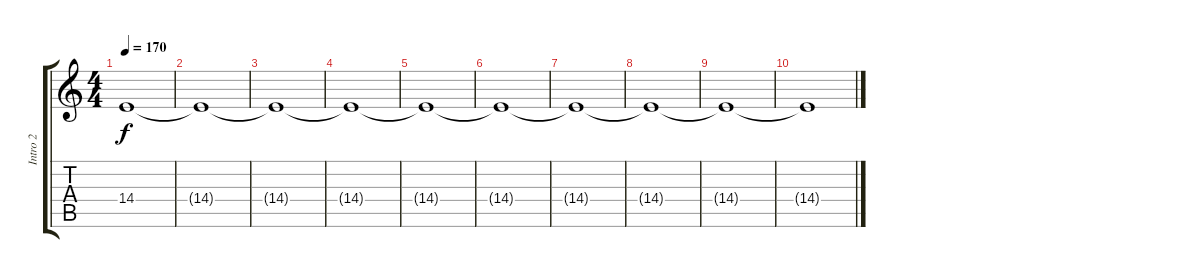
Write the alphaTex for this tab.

\track ("Intro 2" "Intro 2") {instrument shakuhachi}
\staff {score tabs}
\tuning (E4 B3 G3 D3 A2 E2) {hide}
\ts (4 4)
\tempo 170
\clef g2
\ks c
14.4{t}.1{dy f} |
14.4{t}.1 |
14.4{t}.1 |
14.4{t}.1 |
14.4{t}.1 |
14.4{t}.1 |
14.4{t}.1 |
14.4{t}.1 |
14.4{t}.1 |
14.4{t}.1
